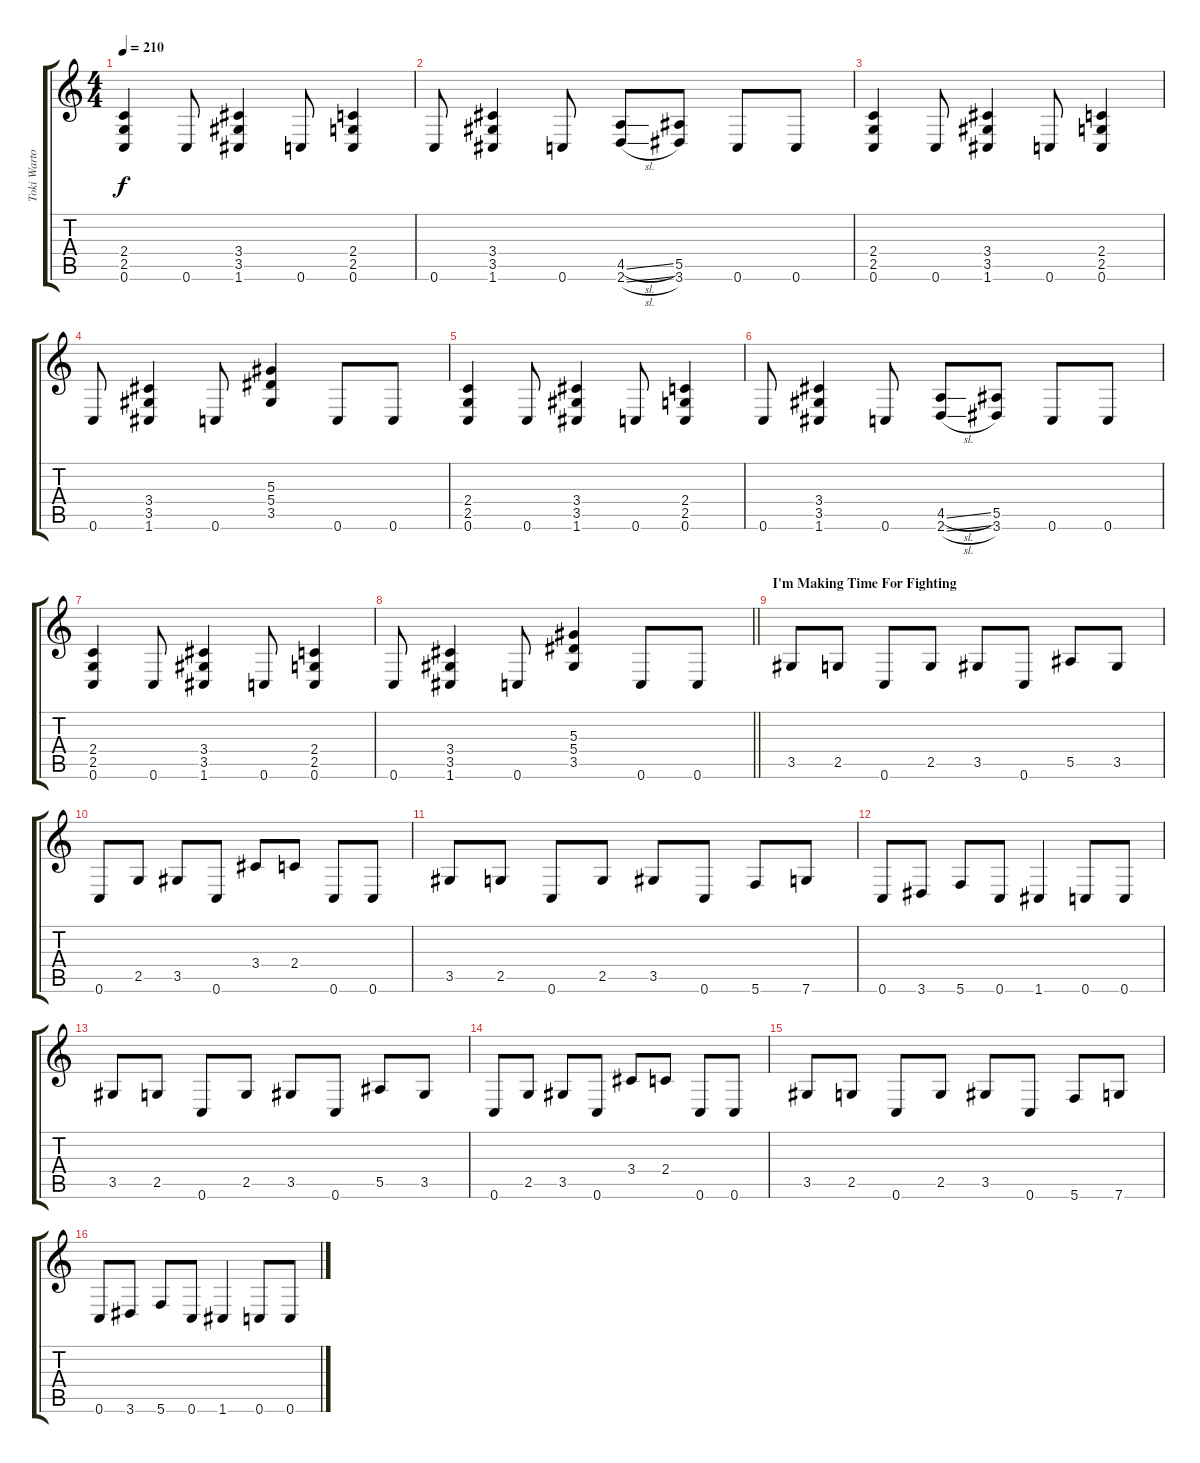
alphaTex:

\track ("Toki Wartooth (Rhythm Guitar)" "Toki Warto") {instrument distortionguitar}
\staff {score tabs}
\tuning (C4 G3 Eb3 Bb2 F2 C2) {hide}
\ts (4 4)
\tempo 210
\clef g2
\ks c
(2.4 2.5 0.6).4{dy f} 0.6.8 (3.4 3.5 1.6).4 0.6.8 (2.4 2.5 0.6).4 |
0.6.8 (3.4 3.5 1.6).4 0.6.8 (4.5{sl} 2.6{sl}).8 (5.5 3.6).8 0.6.8 0.6.8 |
(2.4 2.5 0.6).4 0.6.8 (3.4 3.5 1.6).4 0.6.8 (2.4 2.5 0.6).4 |
0.6.8 (3.4 3.5 1.6).4 0.6.8 (5.3 5.4 3.5).4 0.6.8 0.6.8 |
(2.4 2.5 0.6).4 0.6.8 (3.4 3.5 1.6).4 0.6.8 (2.4 2.5 0.6).4 |
0.6.8 (3.4 3.5 1.6).4 0.6.8 (4.5{sl} 2.6{sl}).8 (5.5 3.6).8 0.6.8 0.6.8 |
(2.4 2.5 0.6).4 0.6.8 (3.4 3.5 1.6).4 0.6.8 (2.4 2.5 0.6).4 |
\barLineRight lightlight
0.6.8 (3.4 3.5 1.6).4 0.6.8 (5.3 5.4 3.5).4 0.6.8 0.6.8 |
\section ("" "I'm Making Time For Fighting")
3.5.8 2.5.8 0.6.8 2.5.8 3.5.8 0.6.8 5.5.8 3.5.8 |
0.6.8 2.5.8 3.5.8 0.6.8 3.4.8 2.4.8 0.6.8 0.6.8 |
3.5.8 2.5.8 0.6.8 2.5.8 3.5.8 0.6.8 5.6.8 7.6.8 |
0.6.8 3.6.8 5.6.8 0.6.8 1.6.4 0.6.8 0.6.8 |
3.5.8 2.5.8 0.6.8 2.5.8 3.5.8 0.6.8 5.5.8 3.5.8 |
0.6.8 2.5.8 3.5.8 0.6.8 3.4.8 2.4.8 0.6.8 0.6.8 |
3.5.8 2.5.8 0.6.8 2.5.8 3.5.8 0.6.8 5.6.8 7.6.8 |
0.6.8 3.6.8 5.6.8 0.6.8 1.6.4 0.6.8 0.6.8
